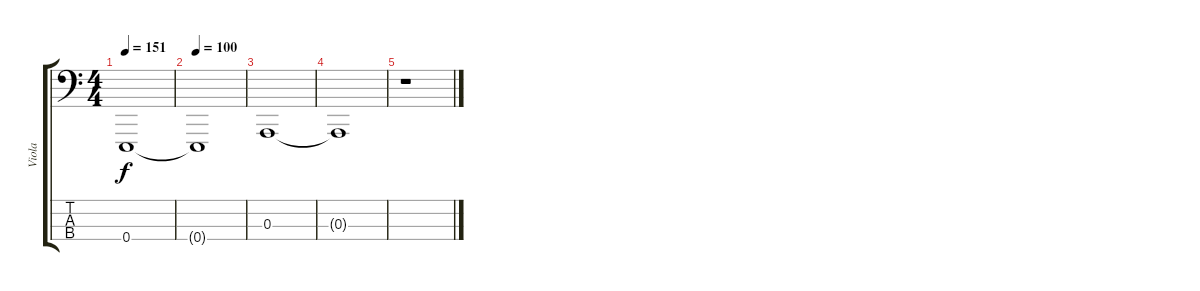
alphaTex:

\track ("Viola" "Viola") {instrument viola}
\staff {score tabs}
\tuning (G2 D2 A1 E1) {hide}
\ts (4 4)
\tempo 151
\clef f4
\ks c
0.4.1{dy f} |
\tempo 100
0.4{t}.1 |
0.3{t}.1 |
0.3{t}.1 |
r.1
